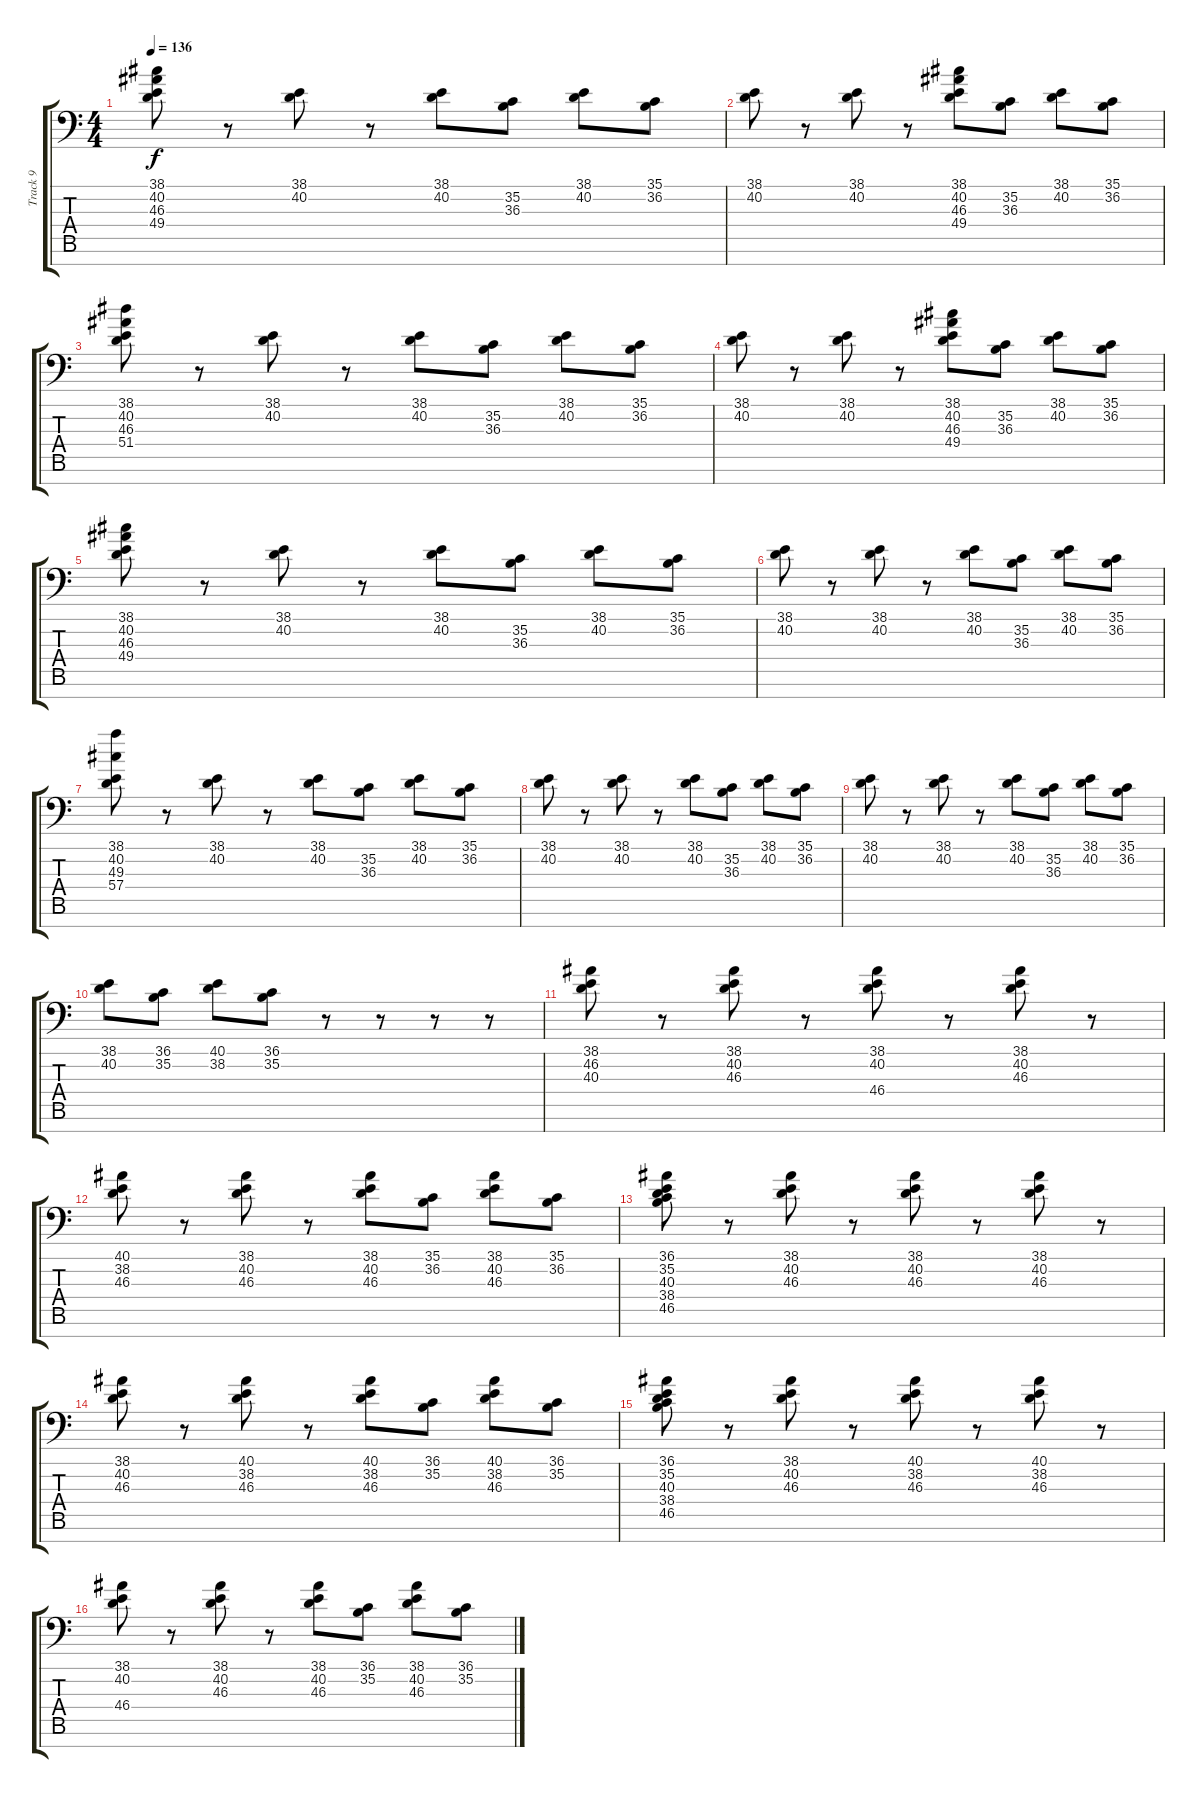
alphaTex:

\track ("Track 9" "Track 9") {instrument acousticgrandpiano}
\staff {score tabs}
\tuning (C-1 C-1 C-1 C-1 C-1 C-1 C-1) {hide}
\ts (4 4)
\tempo 136
\clef f4
\ks c
(38.1 40.2 46.3 49.4).8{dy f} r.8 (38.1 40.2).8 r.8 (38.1 40.2).8 (35.2 36.3).8 (38.1 40.2).8 (35.1 36.2).8 |
(38.1 40.2).8 r.8 (38.1 40.2).8 r.8 (38.1 40.2 46.3 49.4).8 (35.2 36.3).8 (38.1 40.2).8 (35.1 36.2).8 |
(38.1 40.2 46.3 51.4).8 r.8 (38.1 40.2).8 r.8 (38.1 40.2).8 (35.2 36.3).8 (38.1 40.2).8 (35.1 36.2).8 |
(38.1 40.2).8 r.8 (38.1 40.2).8 r.8 (38.1 40.2 46.3 49.4).8 (35.2 36.3).8 (38.1 40.2).8 (35.1 36.2).8 |
(38.1 40.2 46.3 49.4).8 r.8 (38.1 40.2).8 r.8 (38.1 40.2).8 (35.2 36.3).8 (38.1 40.2).8 (35.1 36.2).8 |
(38.1 40.2).8 r.8 (38.1 40.2).8 r.8 (38.1 40.2).8 (35.2 36.3).8 (38.1 40.2).8 (35.1 36.2).8 |
(38.1 40.2 49.3 57.4).8 r.8 (38.1 40.2).8 r.8 (38.1 40.2).8 (35.2 36.3).8 (38.1 40.2).8 (35.1 36.2).8 |
(38.1 40.2).8 r.8 (38.1 40.2).8 r.8 (38.1 40.2).8 (35.2 36.3).8 (38.1 40.2).8 (35.1 36.2).8 |
(38.1 40.2).8 r.8 (38.1 40.2).8 r.8 (38.1 40.2).8 (35.2 36.3).8 (38.1 40.2).8 (35.1 36.2).8 |
(38.1 40.2).8 (36.1 35.2).8 (40.1 38.2).8 (36.1 35.2).8 r.8 r.8 r.8 r.8 |
(38.1 46.2 40.3).8 r.8 (38.1 40.2 46.3).8 r.8 (38.1 40.2 46.4).8 r.8 (38.1 40.2 46.3).8 r.8 |
(40.1 38.2 46.3).8 r.8 (38.1 40.2 46.3).8 r.8 (38.1 40.2 46.3).8 (35.1 36.2).8 (38.1 40.2 46.3).8 (35.1 36.2).8 |
(36.1 35.2 40.3 38.4 46.5).8 r.8 (38.1 40.2 46.3).8 r.8 (38.1 40.2 46.3).8 r.8 (38.1 40.2 46.3).8 r.8 |
(38.1 40.2 46.3).8 r.8 (40.1 38.2 46.3).8 r.8 (40.1 38.2 46.3).8 (36.1 35.2).8 (40.1 38.2 46.3).8 (36.1 35.2).8 |
(36.1 35.2 40.3 38.4 46.5).8 r.8 (38.1 40.2 46.3).8 r.8 (40.1 38.2 46.3).8 r.8 (40.1 38.2 46.3).8 r.8 |
(38.1 40.2 46.4).8 r.8 (38.1 40.2 46.3).8 r.8 (38.1 40.2 46.3).8 (36.1 35.2).8 (38.1 40.2 46.3).8 (36.1 35.2).8
